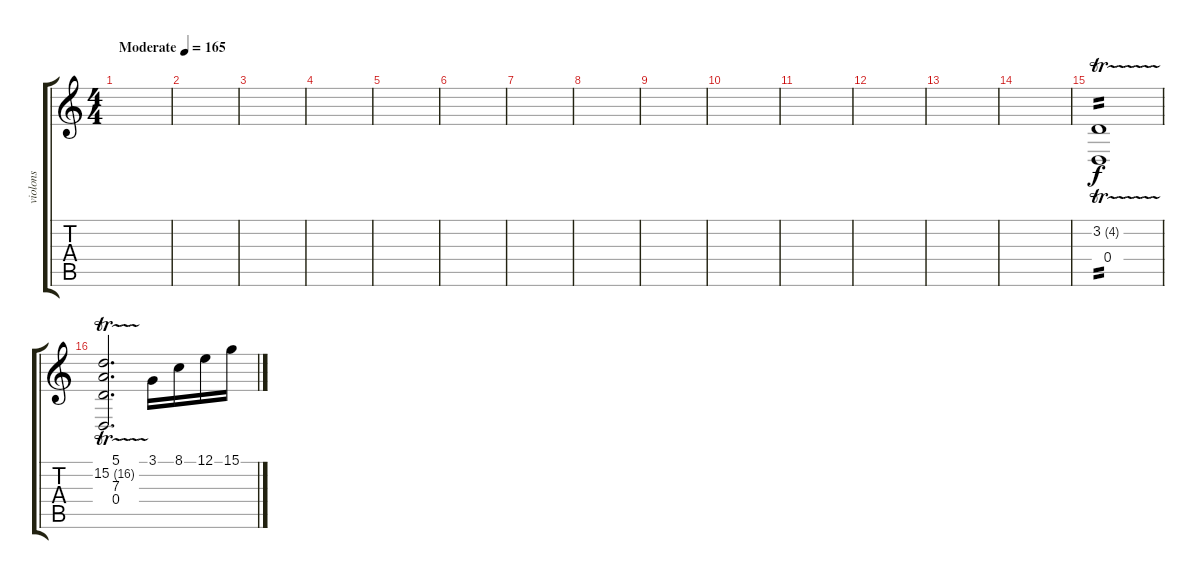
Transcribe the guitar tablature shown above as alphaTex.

\track ("violons" "violons") {instrument stringensemble1}
\staff {score tabs}
\tuning (E4 B3 G3 D3 A2 E2) {hide}
\ts (4 4)
\tempo (165 "Moderate")
\clef g2
\ks c
|
|
|
|
|
|
|
|
|
|
|
|
|
|
(3.2{tr (4 16)} 0.4).1{tp 2} |
(5.1 15.2{tr (16 16)} 7.3 0.4).2{d} 3.1.16 8.1.16 12.1.16 15.1.16
